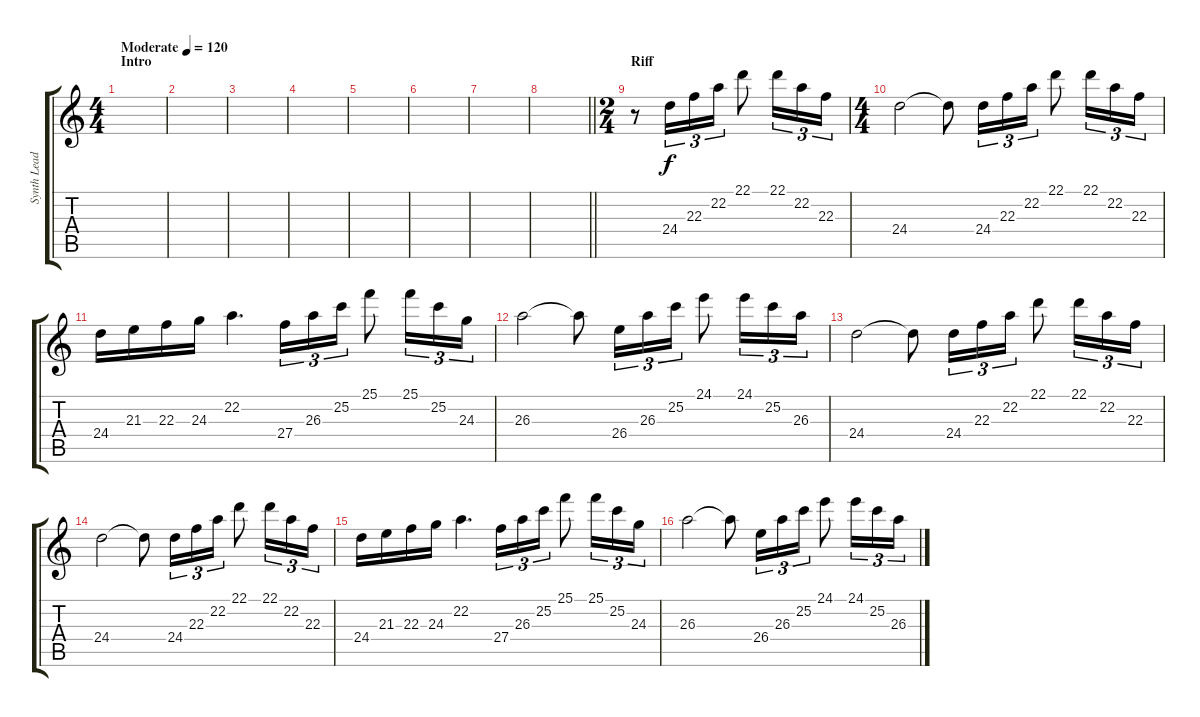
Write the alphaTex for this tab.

\track ("Synth Lead" "Synth Lead") {instrument lead3calliope}
\staff {score tabs}
\tuning (E4 B3 G3 D3 A2 E2) {hide}
\ts (4 4)
\section ("" "Intro")
\tempo (120 "Moderate")
\clef g2
\ks c
|
|
|
|
|
|
|
\barLineRight lightlight
|
\ts (2 4)
\section ("" "Riff")
r.8 24.4.16{tu (3 2)} 22.3.16{tu (3 2)} 22.2.16{tu (3 2)} 22.1.8 22.1.16{tu (3 2)} 22.2.16{tu (3 2)} 22.3.16{tu (3 2)} |
\ts (4 4)
24.4.2 24.4{t}.8 24.4.16{tu (3 2)} 22.3.16{tu (3 2)} 22.2.16{tu (3 2)} 22.1.8 22.1.16{tu (3 2)} 22.2.16{tu (3 2)} 22.3.16{tu (3 2)} |
24.4.16 21.3.16 22.3.16 24.3.16 22.2.4{d} 27.4.16{tu (3 2)} 26.3.16{tu (3 2)} 25.2.16{tu (3 2)} 25.1.8 25.1.16{tu (3 2)} 25.2.16{tu (3 2)} 24.3.16{tu (3 2)} |
26.3.2 26.3{t}.8 26.4.16{tu (3 2)} 26.3.16{tu (3 2)} 25.2.16{tu (3 2)} 24.1.8 24.1.16{tu (3 2)} 25.2.16{tu (3 2)} 26.3.16{tu (3 2)} |
24.4.2 24.4{t}.8 24.4.16{tu (3 2)} 22.3.16{tu (3 2)} 22.2.16{tu (3 2)} 22.1.8 22.1.16{tu (3 2)} 22.2.16{tu (3 2)} 22.3.16{tu (3 2)} |
24.4.2 24.4{t}.8 24.4.16{tu (3 2)} 22.3.16{tu (3 2)} 22.2.16{tu (3 2)} 22.1.8 22.1.16{tu (3 2)} 22.2.16{tu (3 2)} 22.3.16{tu (3 2)} |
24.4.16 21.3.16 22.3.16 24.3.16 22.2.4{d} 27.4.16{tu (3 2)} 26.3.16{tu (3 2)} 25.2.16{tu (3 2)} 25.1.8 25.1.16{tu (3 2)} 25.2.16{tu (3 2)} 24.3.16{tu (3 2)} |
26.3.2 26.3{t}.8 26.4.16{tu (3 2)} 26.3.16{tu (3 2)} 25.2.16{tu (3 2)} 24.1.8 24.1.16{tu (3 2)} 25.2.16{tu (3 2)} 26.3.16{tu (3 2)}
